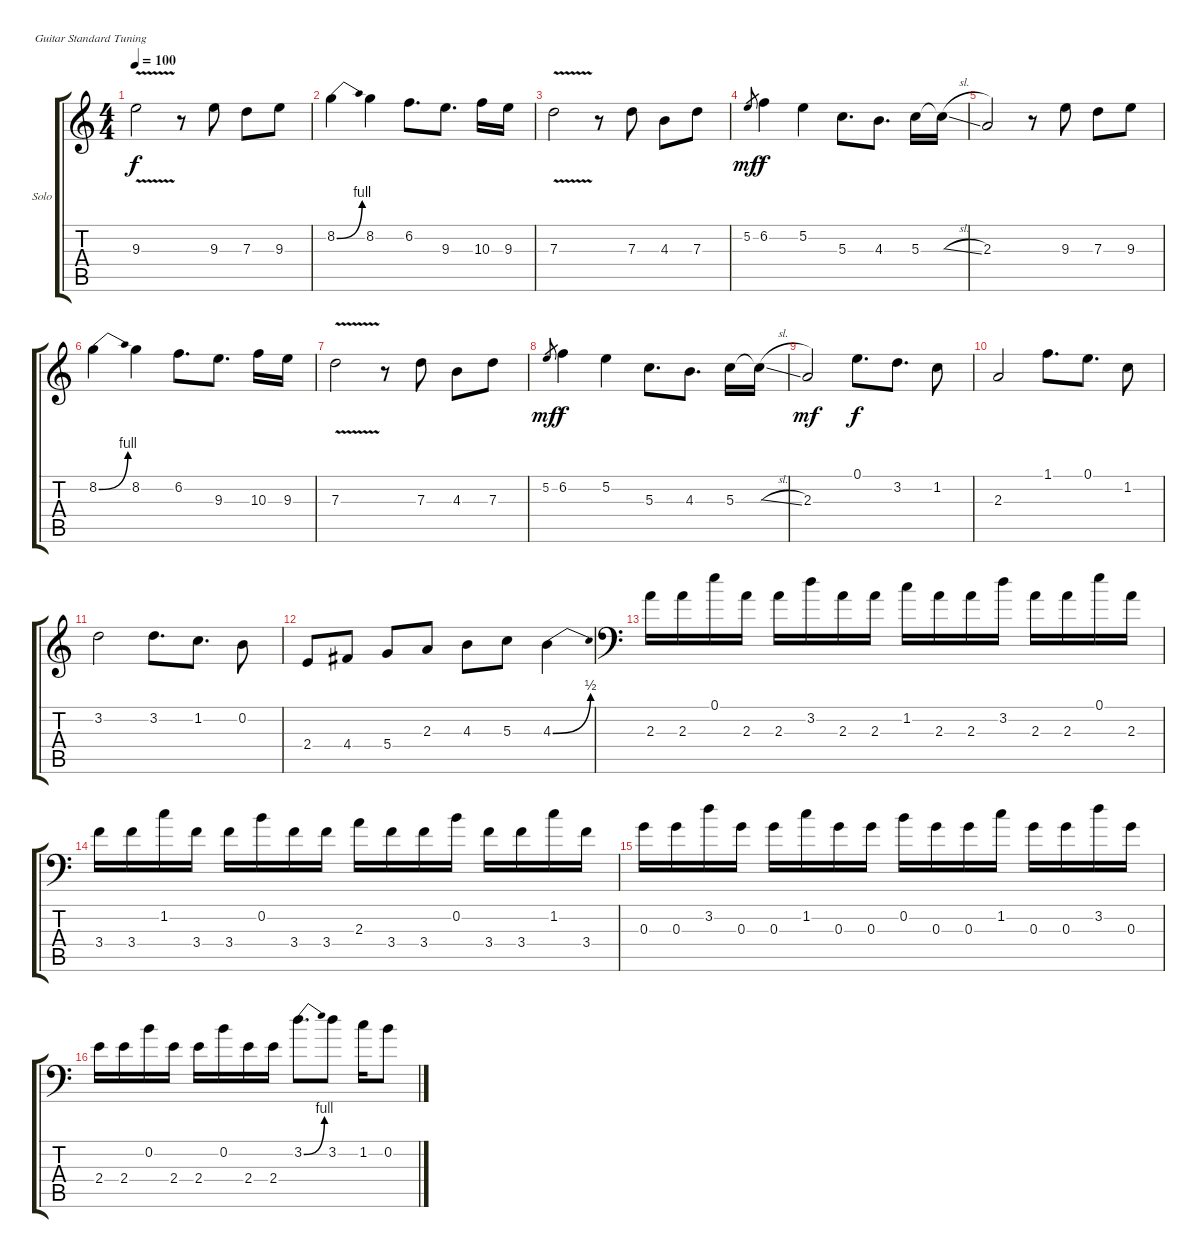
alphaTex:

\defaultSystemsLayout 4
\bracketExtendMode groupsimilarinstruments
\firstSystemTrackNameOrientation horizontal
\otherSystemsTrackNameOrientation horizontal
\track ("Solo" "Solo") {instrument distortionguitar}
\staff {score tabs}
\tuning (E4 B3 G3 D3 A2 E2)
\ts (4 4)
\tempo 100
\clef g2
\scale
0.333333
\ks c
9.3{v}.2{dy f} r.8 9.3.8 7.3.8 9.3.8 |
\scale
0.333333 8.2{be (bend 0 0 15 4)}.4 8.2.4 6.2.8{d} 9.3.8{d} 10.3.16 9.3.16 |
\scale
0.333333 7.3{v}.2 r.8 7.3.8 4.3.8 7.3.8 |
\scale
0.333333 5.2.8{gr dy mf} 6.2.4{dy f} 5.2.4 5.3.8{d} 4.3.8{d} 5.3.16 5.3{sl t}.16 |
\scale
0.333333 2.3.2 r.8 9.3.8 7.3.8 9.3.8 |
\scale
0.333333 8.2{be (bend 0 0 15 4)}.4 8.2.4 6.2.8{d} 9.3.8{d} 10.3.16 9.3.16 |
\scale
0.333333 7.3{v}.2 r.8 7.3.8 4.3.8 7.3.8 |
\scale
0.333333 5.2.8{gr dy mf} 6.2.4{dy f} 5.2.4 5.3.8{d} 4.3.8{d} 5.3.16 5.3{sl t}.16 |
\scale
0.333333 2.3.2{dy mf} 0.1.8{d dy f} 3.2.8{d} 1.2.8 |
\scale
0.333333 2.3.2 1.1.8{d} 0.1.8{d} 1.2.8 |
\scale
0.333333 3.2.2 3.2.8{d} 1.2.8{d} 0.2.8 |
\scale
0.333333 2.4.8 4.4.8 5.4.8 2.3.8 4.3.8 5.3.8 4.3{be (bend 0 0 60 2)}.4 |
\clef f4
\scale
0.333333 2.3.16 2.3.16 0.1.16 2.3.16 2.3.16 3.2.16 2.3.16 2.3.16 1.2.16 2.3.16 2.3.16 3.2.16 2.3.16 2.3.16 0.1.16 2.3.16 |
\scale
0.333333 3.4.16 3.4.16 1.2.16 3.4.16 3.4.16 0.2.16 3.4.16 3.4.16 2.3.16 3.4.16 3.4.16 0.2.16 3.4.16 3.4.16 1.2.16 3.4.16 |
\scale
0.333333 0.3.16 0.3.16 3.2.16 0.3.16 0.3.16 1.2.16 0.3.16 0.3.16 0.2.16 0.3.16 0.3.16 1.2.16 0.3.16 0.3.16 3.2.16 0.3.16 |
\scale
0.333333 2.4.16 2.4.16 0.2.16 2.4.16 2.4.16 0.2.16 2.4.16 2.4.16 3.2{be (bend 0 0 60 4)}.8{d} 3.2.8 1.2.16 0.2.8
